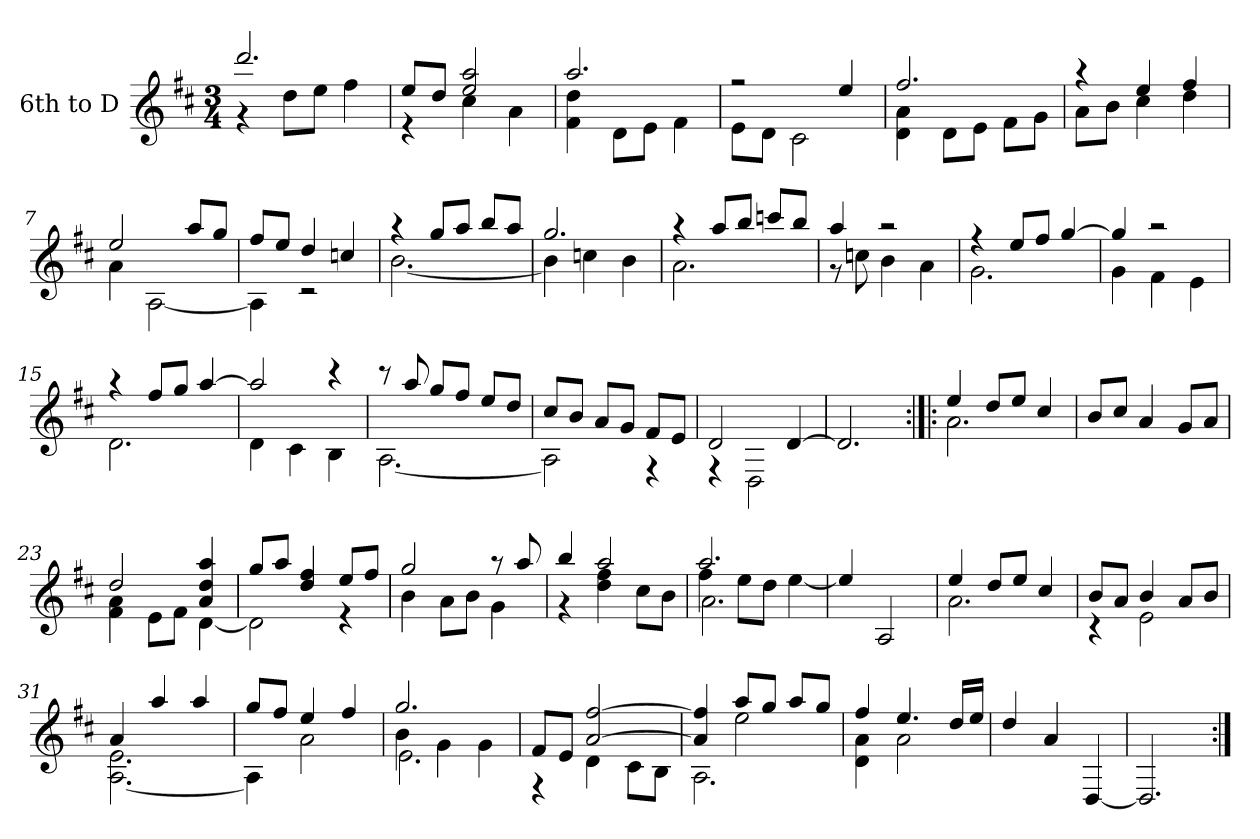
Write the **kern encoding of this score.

**kern
*part1
*staff1
*I"6th to D
!!LO:PB:g=z
*clefG2
*ITrd7c12
*k[f#c#]
*D:
*M3/4
*MM84
=1
*^
2.ddi/	4r
.	8di\L
.	8ei\J
.	4f#i\
=2	=2
8ei/L	4r
8di/J	.
2ei/ 2ai	4c#i\
.	4Ai\
=3	=3
2.ai/	4F#i\ 4di
.	8Di\L
.	8Ei\J
.	4F#i\
=4	=4
2r	8Ei\L
.	8Di\J
.	2C#i\
4ei/	.
=5	=5
2.f#i/	4Di\ 4Ai
.	8Di\L
.	8Ei\J
.	8F#i\L
.	8Gi\J
!!LO:LB:g=z	!!
=6	=6
4r	8Ai\L
.	8Bi\J
4ei/	4c#i\
4f#i/	4di\
=7	=7
2ei/	4Ai\
.	[2AAi\
8ai/L	.
8gi/J	.
=8	=8
8f#i/L	4AAi\]
8ei/J	.
4di/	2r
4cni/	.
=9	=9
4r	[2.Bi\
8gi/L	.
8ai/J	.
8bi/L	.
8ai/J	.
=10	=10
2.gi/	4Bi\]
.	4cni\
.	4Bi\
=11	=11
4r	2.Ai\
8ai/L	.
8bi/J	.
8ccni/L	.
8bi/J	.
!!LO:LB:g=z	!!
=12	=12
4ai/	8r
.	8cni\
2r	4Bi\
.	4Ai\
=13	=13
4r	2.Gi\
8ei/L	.
8f#i/J	.
[4gi/	.
=14	=14
4gi/]	4Gi\
2r	4F#i\
.	4Ei\
=15	=15
4r	2.Di\
8f#i/L	.
8gi/J	.
[4ai/	.
=16	=16
2ai/]	4Di\
.	4C#i\
4r	4BBi\
=17	=17
8r	[2.AAi\
8ai/	.
8gi/L	.
8f#i/J	.
8ei/L	.
8di/J	.
!!LO:LB:g=z	!!
=18	=18
8c#i/L	2AAi\]
8Bi/J	.
8Ai/L	.
8Gi/J	.
8F#i/L	4r
8Ei/J	.
=19	=19
2Di/	4r
.	2DDi\
[4Di/	.
*v	*v
=20
2.Di/]
=21:|!|:
*^
4ei/	2.Ai\
8di/L	.
8ei/J	.
4c#i/	.
*v	*v
=22
8Bi/L
8c#i/J
4Ai/
8Gi/L
8Ai/J
=23
*^
2di/	4F#i\ 4Ai
.	8Ei\L
.	8F#i\J
4Ai/ 4di 4ai	[4Di\
!!LO:LB:g=z	!!
=24	=24
8gi/L	2Di\]
8ai/J	.
4di/ 4f#i	.
8ei/L	4r
8f#i/J	.
=25	=25
2gi/	4Bi\
.	8Ai\L
.	8Bi\J
8r	4Gi\
8ai/	.
=26	=26
4bi/	4r
2ai/	4di\ 4f#i
.	8c#i\L
.	8Bi\J
=27	=27
*	*^
2.ai/	4f#i\	2.Ai\
.	8ei\L	.
.	8di\J	.
.	[4ei\	.
*v	*v	*v
=28
4ei/]
2AAi/
=29
*^
4ei/	2.Ai\
8di/L	.
8ei/J	.
4c#i/	.
!!LO:LB:g=z	!!
=30	=30
8Bi/L	4r
8Ai/J	.
4Bi/	2Ei\
8Ai/L	.
8Bi/J	.
=31	=31
4Ai/	[2.AAi\ 2.Ei
4ai/	.
4ai/	.
=32	=32
8gi/L	4AAi\]
8f#i/J	.
4ei/	2Ai\
4f#i/	.
=33	=33
*	*^
2.gi/	4Bi\	2.Ei\
.	4Gi\	.
.	4Gi\	.
*	*v	*v
!!LO:LB:g=z
=34	=34
8F#i/L	4r
8Ei/J	.
[2Ai/ [2f#i	4Di\
.	8C#i\L
.	8BBi\J
=35	=35
*	*^
4Ai/] 4f#i]	4ryy	2.AAi\
8ai/L	2ei\	.
8gi/J	.	.
8ai/L	.	.
8gi/J	.	.
*	*v	*v
=36	=36
4f#i/	4Di\ 4Ai
4.ei/	2Ai\
16di/LL	.
16ei/JJ	.
*v	*v
=37
4di/
4Ai/
[4DDi/
=38
2.DDi/]
=:|!
*-
